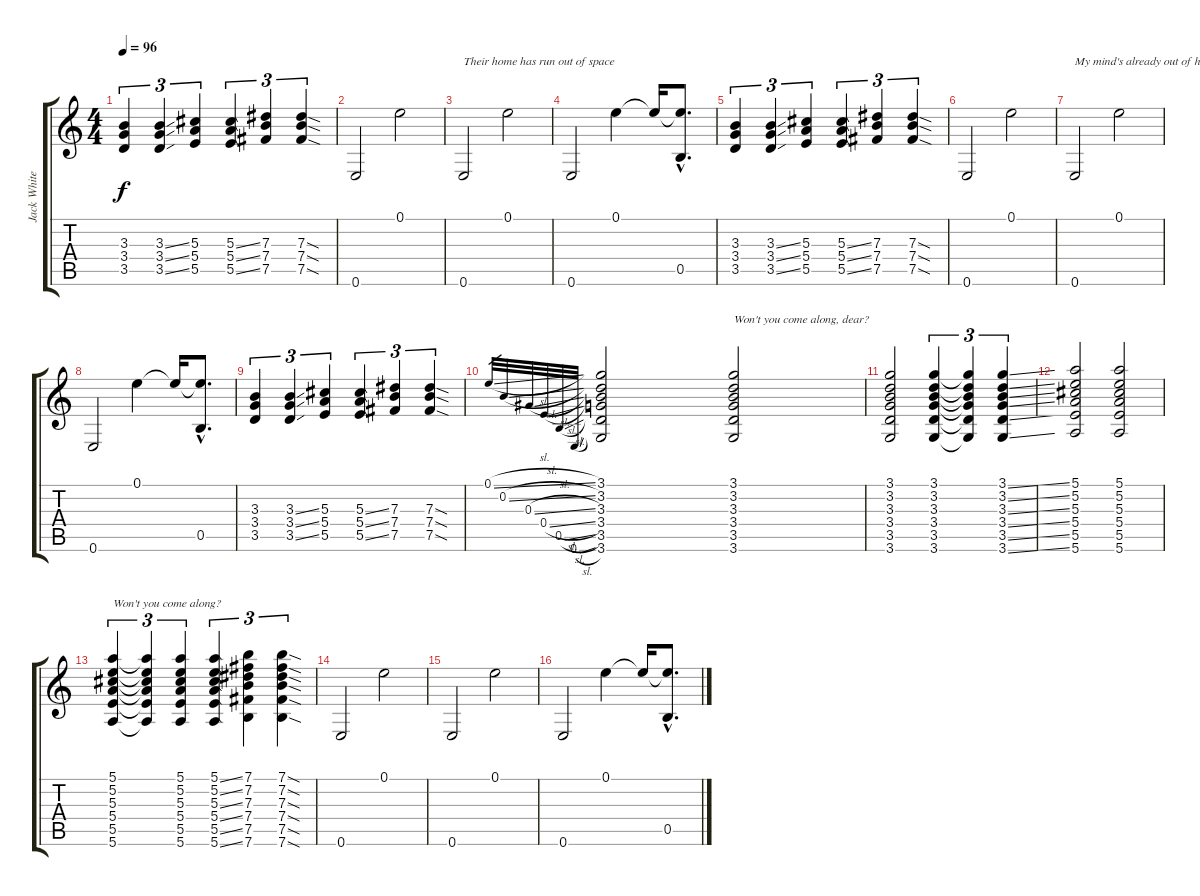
\track ("Jack White" "Jack White") {instrument electricguitarmuted}
\staff {score tabs}
\tuning (E4 B3 Ab3 E3 B2 E2) {hide}
\ts (4 4)
\tempo 96
\clef g2
\ks c
(3.3 3.4 3.5).4{tu (3 2) dy f} (3.3{ss} 3.4{ss} 3.5{ss}).4{tu (3 2)} (5.3 5.4 5.5).4{tu (3 2)} (5.3{ss} 5.4{ss} 5.5{ss}).4{tu (3 2)} (7.3 7.4 7.5).4{tu (3 2)} (7.3{sod} 7.4{sod} 7.5{sod}).4{tu (3 2)} |
0.6.2 0.1.2 |
0.6.2{txt "Their home has run out of space"} 0.1.2 |
0.6.2 0.1.4 0.1{t}.16 (0.1{hac t} 0.5{hac}).8{d} |
(3.3 3.4 3.5).4{tu (3 2)} (3.3{ss} 3.4{ss} 3.5{ss}).4{tu (3 2)} (5.3 5.4 5.5).4{tu (3 2)} (5.3{ss} 5.4{ss} 5.5{ss}).4{tu (3 2)} (7.3 7.4 7.5).4{tu (3 2)} (7.3{sod} 7.4{sod} 7.5{sod}).4{tu (3 2)} |
0.6.2 0.1.2 |
0.6.2{txt "My mind's already out of here "} 0.1.2 |
0.6.2 0.1.4 0.1{t}.16 (0.1{hac t} 0.5{hac}).8{d} |
(3.3 3.4 3.5).4{tu (3 2)} (3.3{ss} 3.4{ss} 3.5{ss}).4{tu (3 2)} (5.3 5.4 5.5).4{tu (3 2)} (5.3{ss} 5.4{ss} 5.5{ss}).4{tu (3 2)} (7.3 7.4 7.5).4{tu (3 2)} (7.3{sod} 7.4{sod} 7.5{sod}).4{tu (3 2)} |
0.1{sl}.32{gr} 0.2{sl}.32{gr} 0.3{sl}.32{gr} 0.4{sl}.32{gr} 0.5{sl}.32{gr} 0.6{sl}.32{gr} (3.1 3.2 3.3 3.4 3.5 3.6).2 (3.1 3.2 3.3 3.4 3.5 3.6).2{txt "Won't you come along, dear?"} |
(3.1 3.2 3.3 3.4 3.5 3.6).2 (3.1 3.2 3.3 3.4 3.5 3.6).4{tu (3 2)} (3.1{t} 3.2{t} 3.3{t} 3.4{t} 3.5{t} 3.6{t}).4{tu (3 2)} (3.1{ss} 3.2{ss} 3.3{ss} 3.4{ss} 3.5{ss} 3.6{ss}).4{tu (3 2)} |
(5.1 5.2 5.3 5.4 5.5 5.6).2 (5.1 5.2 5.3 5.4 5.5 5.6).2 |
(5.1 5.2 5.3 5.4 5.5 5.6).4{tu (3 2) txt "Won't you come along?"} (5.1{t} 5.2{t} 5.3{t} 5.4{t} 5.5{t} 5.6{t}).4{tu (3 2)} (5.1 5.2 5.3 5.4 5.5 5.6).4{tu (3 2)} (5.1{ss} 5.2{ss} 5.3{ss} 5.4{ss} 5.5{ss} 5.6{ss}).4{tu (3 2)} (7.1 7.2 7.3 7.4 7.5 7.6).4{tu (3 2)} (7.1{sod} 7.2{sod} 7.3{sod} 7.4{sod} 7.5{sod} 7.6{sod}).4{tu (3 2)} |
0.6.2 0.1.2 |
0.6.2 0.1.2 |
0.6.2 0.1.4 0.1{t}.16 (0.1{hac t} 0.5{hac}).8{d}
